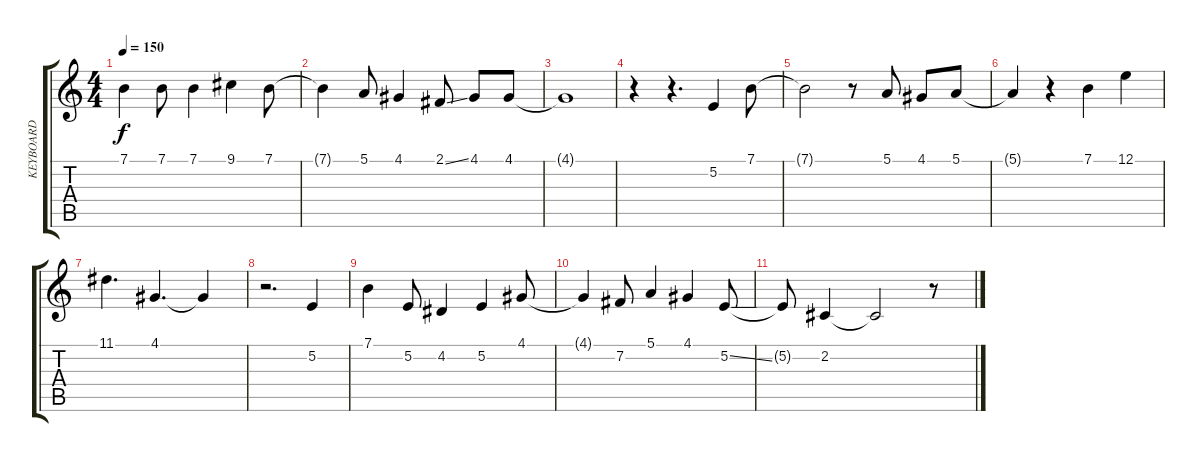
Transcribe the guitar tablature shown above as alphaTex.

\track ("KEYBOARD" "KEYBOARD") {instrument electricgrandpiano}
\staff {score tabs}
\tuning (E4 B3 G3 D3 A2 E2) {hide}
\ts (4 4)
\tempo 150
\clef g2
\ks c
7.1.4{dy f} 7.1.8 7.1.4 9.1.4 7.1.8 |
7.1{t}.4 5.1.8 4.1.4 2.1{ss}.8 4.1.8 4.1.8 |
4.1{t}.1 |
r.4 r.4{d} 5.2.4 7.1.8 |
7.1{t}.2 r.8 5.1.8 4.1.8 5.1.8 |
5.1{t}.4 r.4 7.1.4 12.1.4 |
11.1.4{d} 4.1.4{d} 4.1{t}.4 |
r.2{d} 5.2.4 |
7.1.4 5.2.8 4.2.4 5.2.4 4.1.8 |
4.1{t}.4 7.2.8 5.1.4 4.1.4 5.2{ss}.8 |
5.2{t}.8 2.2.4 2.2{t}.2 r.8
